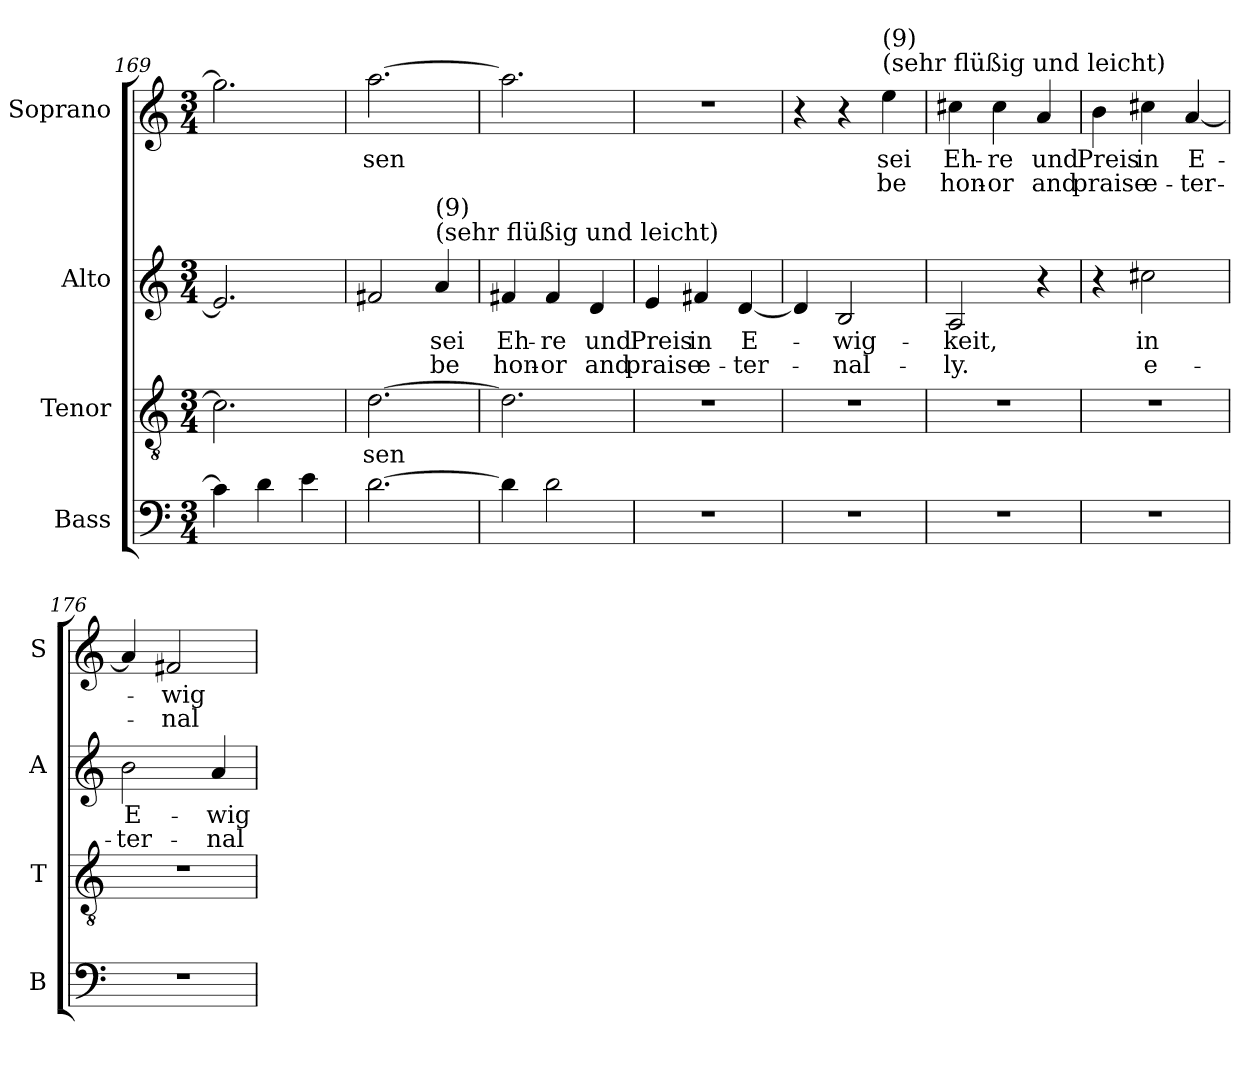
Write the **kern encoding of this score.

**kern	**text	**kern	**text	**kern	**text	**text	**kern	**text	**text
*part4	*part4	*part3	*part3	*part2	*part2	*part2	*part1	*part1	*part1
*staff4	*staff4	*staff3	*staff3	*staff2	*staff2	*staff2	*staff1	*staff1	*staff1
*I"Bass	*	*I"Tenor	*	*I"Alto	*	*	*I"Soprano	*	*
*I'B	*	*I'T	*	*I'A	*	*	*I'S	*	*
!!LO:LB:g=z
*clefF4	*	*clefGv2	*	*clefG2	*	*	*clefG2	*	*
*k[]	*	*k[]	*	*k[]	*	*	*k[]	*	*
*C:	*	*C:	*	*C:	*	*	*C:	*	*
*M3/4	*	*M3/4	*	*M3/4	*	*	*M3/4	*	*
=169	=169	=169	=169	=169	=169	=169	=169	=169	=169
4c\]	.	2.c\]	.	2.e/]	.	.	2.gg\]	.	.
4d\	.	.	.	.	.	.	.	.	.
4e\	.	.	.	.	.	.	.	.	.
=170	=170	=170	=170	=170	=170	=170	=170	=170	=170
!	!	!	!LO:LY:b	!	!	!	!	!	!
!	!	!	!	!	!	!	!	!LO:LY:b	!
[2.d\	.	[2.d\	-sen	2f#X/	.	.	[2.aa\	-sen	.
!	!	!	!	!LO:TX:a:t=(sehr flüßig und leicht)	!	!	!	!	!
!	!	!	!	!LO:TX:a:t=(9)	!	!	!	!	!
!	!	!	!	!	!LO:LY:b	!LO:LY:b	!	!	!
.	.	.	.	4a/	sei	be	.	.	.
=171	=171	=171	=171	=171	=171	=171	=171	=171	=171
!	!	!	!	!	!LO:LY:b	!LO:LY:b	!	!	!
4d\]	.	2.d\]	.	4f#X/	Eh-	hon-	2.aa\]	.	.
!	!	!	!	!	!LO:LY:b	!LO:LY:b	!	!	!
2d\	.	.	.	4f#/	-re	-or	.	.	.
!	!	!	!	!	!LO:LY:b	!LO:LY:b	!	!	!
.	.	.	.	4d/	und	and	.	.	.
=172	=172	=172	=172	=172	=172	=172	=172	=172	=172
!	!	!	!	!	!LO:LY:b	!LO:LY:b	!	!	!
2.r	.	2.r	.	4e/	Preis	praise	2.r	.	.
!	!	!	!	!	!LO:LY:b	!LO:LY:b	!	!	!
.	.	.	.	4f#X/	in	e-	.	.	.
!	!	!	!	!	!LO:LY:b	!LO:LY:b	!	!	!
.	.	.	.	[4d/	E-	-ter-	.	.	.
=173	=173	=173	=173	=173	=173	=173	=173	=173	=173
2.r	.	2.r	.	4d/]	.	.	4r	.	.
!	!	!	!	!	!LO:LY:b	!LO:LY:b	!	!	!
.	.	.	.	2B/	-wig-	-nal-	4r	.	.
!	!	!	!	!	!	!	!LO:TX:a:t=(sehr flüßig und leicht)	!	!
!	!	!	!	!	!	!	!LO:TX:a:t=(9)	!	!
!	!	!	!	!	!	!	!	!LO:LY:b	!LO:LY:b
.	.	.	.	.	.	.	4ee\	sei	be
=174	=174	=174	=174	=174	=174	=174	=174	=174	=174
!	!	!	!	!	!LO:LY:b	!LO:LY:b	!	!	!
!	!	!	!	!	!	!	!	!LO:LY:b	!LO:LY:b
2.r	.	2.r	.	2A/	-keit,	-ly.	4cc#X\	Eh-	hon-
!	!	!	!	!	!	!	!	!LO:LY:b	!LO:LY:b
.	.	.	.	.	.	.	4cc#\	-re	-or
!	!	!	!	!	!	!	!	!LO:LY:b	!LO:LY:b
.	.	.	.	4r	.	.	4a/	und	and
=175	=175	=175	=175	=175	=175	=175	=175	=175	=175
!	!	!	!	!	!	!	!	!LO:LY:b	!LO:LY:b
2.r	.	2.r	.	4r	.	.	4b\	Preis	praise
!	!	!	!	!	!LO:LY:b	!LO:LY:b	!	!	!
!	!	!	!	!	!	!	!	!LO:LY:b	!LO:LY:b
.	.	.	.	2cc#X\	in	e-	4cc#X\	in	e-
!	!	!	!	!	!	!	!	!LO:LY:b	!LO:LY:b
.	.	.	.	.	.	.	[4a/	E-	-ter-
!!LO:PB:g=z
=176	=176	=176	=176	=176	=176	=176	=176	=176	=176
!	!	!	!	!	!LO:LY:b	!LO:LY:b	!	!	!
2.r	.	2.r	.	2b\	E-	-ter-	4a/]	.	.
!	!	!	!	!	!	!	!	!LO:LY:b	!LO:LY:b
.	.	.	.	.	.	.	2f#X/	-wig-	-nal-
!	!	!	!	!	!LO:LY:b	!LO:LY:b	!	!	!
.	.	.	.	4a/	-wig-	-nal-	.	.	.
=	=	=	=	=	=	=	=	=	=
*-	*-	*-	*-	*-	*-	*-	*-	*-	*-
